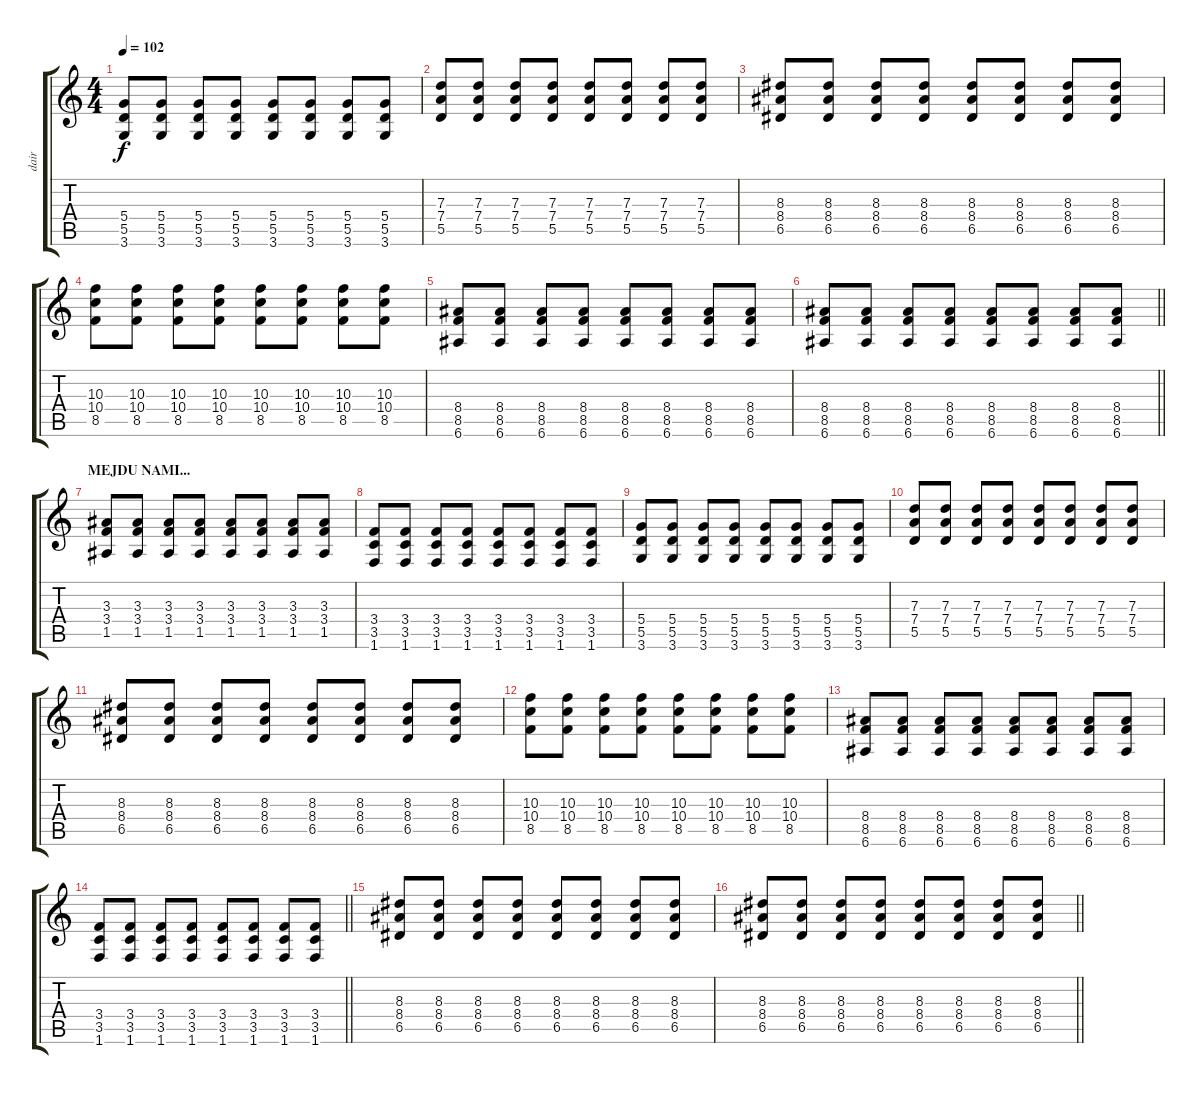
\track ("dair" "dair") {instrument electricguitarclean}
\staff {score tabs}
\tuning (E4 B3 G3 D3 A2 E2) {hide}
\ts (4 4)
\tempo 102
\clef g2
\ks c
(5.4 5.5 3.6).8{dy f} (5.4 5.5 3.6).8 (5.4 5.5 3.6).8 (5.4 5.5 3.6).8 (5.4 5.5 3.6).8 (5.4 5.5 3.6).8 (5.4 5.5 3.6).8 (5.4 5.5 3.6).8 |
(7.3 7.4 5.5).8 (7.3 7.4 5.5).8 (7.3 7.4 5.5).8 (7.3 7.4 5.5).8 (7.3 7.4 5.5).8 (7.3 7.4 5.5).8 (7.3 7.4 5.5).8 (7.3 7.4 5.5).8 |
(8.3 8.4 6.5).8 (8.3 8.4 6.5).8 (8.3 8.4 6.5).8 (8.3 8.4 6.5).8 (8.3 8.4 6.5).8 (8.3 8.4 6.5).8 (8.3 8.4 6.5).8 (8.3 8.4 6.5).8 |
(10.3 10.4 8.5).8 (10.3 10.4 8.5).8 (10.3 10.4 8.5).8 (10.3 10.4 8.5).8 (10.3 10.4 8.5).8 (10.3 10.4 8.5).8 (10.3 10.4 8.5).8 (10.3 10.4 8.5).8 |
(8.4 8.5 6.6).8 (8.4 8.5 6.6).8 (8.4 8.5 6.6).8 (8.4 8.5 6.6).8 (8.4 8.5 6.6).8 (8.4 8.5 6.6).8 (8.4 8.5 6.6).8 (8.4 8.5 6.6).8 |
\barLineRight lightlight
(8.4 8.5 6.6).8 (8.4 8.5 6.6).8 (8.4 8.5 6.6).8 (8.4 8.5 6.6).8 (8.4 8.5 6.6).8 (8.4 8.5 6.6).8 (8.4 8.5 6.6).8 (8.4 8.5 6.6).8 |
\section ("" "MEJDU NAMI...")
(3.3 3.4 1.5).8{instrument distortionguitar} (3.3 3.4 1.5).8 (3.3 3.4 1.5).8 (3.3 3.4 1.5).8 (3.3 3.4 1.5).8 (3.3 3.4 1.5).8 (3.3 3.4 1.5).8 (3.3 3.4 1.5).8 |
(3.4 3.5 1.6).8 (3.4 3.5 1.6).8 (3.4 3.5 1.6).8 (3.4 3.5 1.6).8 (3.4 3.5 1.6).8 (3.4 3.5 1.6).8 (3.4 3.5 1.6).8 (3.4 3.5 1.6).8 |
(5.4 5.5 3.6).8 (5.4 5.5 3.6).8 (5.4 5.5 3.6).8 (5.4 5.5 3.6).8 (5.4 5.5 3.6).8 (5.4 5.5 3.6).8 (5.4 5.5 3.6).8 (5.4 5.5 3.6).8 |
(7.3 7.4 5.5).8 (7.3 7.4 5.5).8 (7.3 7.4 5.5).8 (7.3 7.4 5.5).8 (7.3 7.4 5.5).8 (7.3 7.4 5.5).8 (7.3 7.4 5.5).8 (7.3 7.4 5.5).8 |
(8.3 8.4 6.5).8 (8.3 8.4 6.5).8 (8.3 8.4 6.5).8 (8.3 8.4 6.5).8 (8.3 8.4 6.5).8 (8.3 8.4 6.5).8 (8.3 8.4 6.5).8 (8.3 8.4 6.5).8 |
(10.3 10.4 8.5).8 (10.3 10.4 8.5).8 (10.3 10.4 8.5).8 (10.3 10.4 8.5).8 (10.3 10.4 8.5).8 (10.3 10.4 8.5).8 (10.3 10.4 8.5).8 (10.3 10.4 8.5).8 |
(8.4 8.5 6.6).8 (8.4 8.5 6.6).8 (8.4 8.5 6.6).8 (8.4 8.5 6.6).8 (8.4 8.5 6.6).8 (8.4 8.5 6.6).8 (8.4 8.5 6.6).8 (8.4 8.5 6.6).8 |
\barLineRight lightlight
(3.4 3.5 1.6).8 (3.4 3.5 1.6).8 (3.4 3.5 1.6).8 (3.4 3.5 1.6).8 (3.4 3.5 1.6).8 (3.4 3.5 1.6).8 (3.4 3.5 1.6).8 (3.4 3.5 1.6).8 |
(8.3 8.4 6.5).8 (8.3 8.4 6.5).8 (8.3 8.4 6.5).8 (8.3 8.4 6.5).8 (8.3 8.4 6.5).8 (8.3 8.4 6.5).8 (8.3 8.4 6.5).8 (8.3 8.4 6.5).8 |
\barLineRight lightlight
(8.3 8.4 6.5).8 (8.3 8.4 6.5).8 (8.3 8.4 6.5).8 (8.3 8.4 6.5).8 (8.3 8.4 6.5).8 (8.3 8.4 6.5).8 (8.3 8.4 6.5).8 (8.3 8.4 6.5).8
